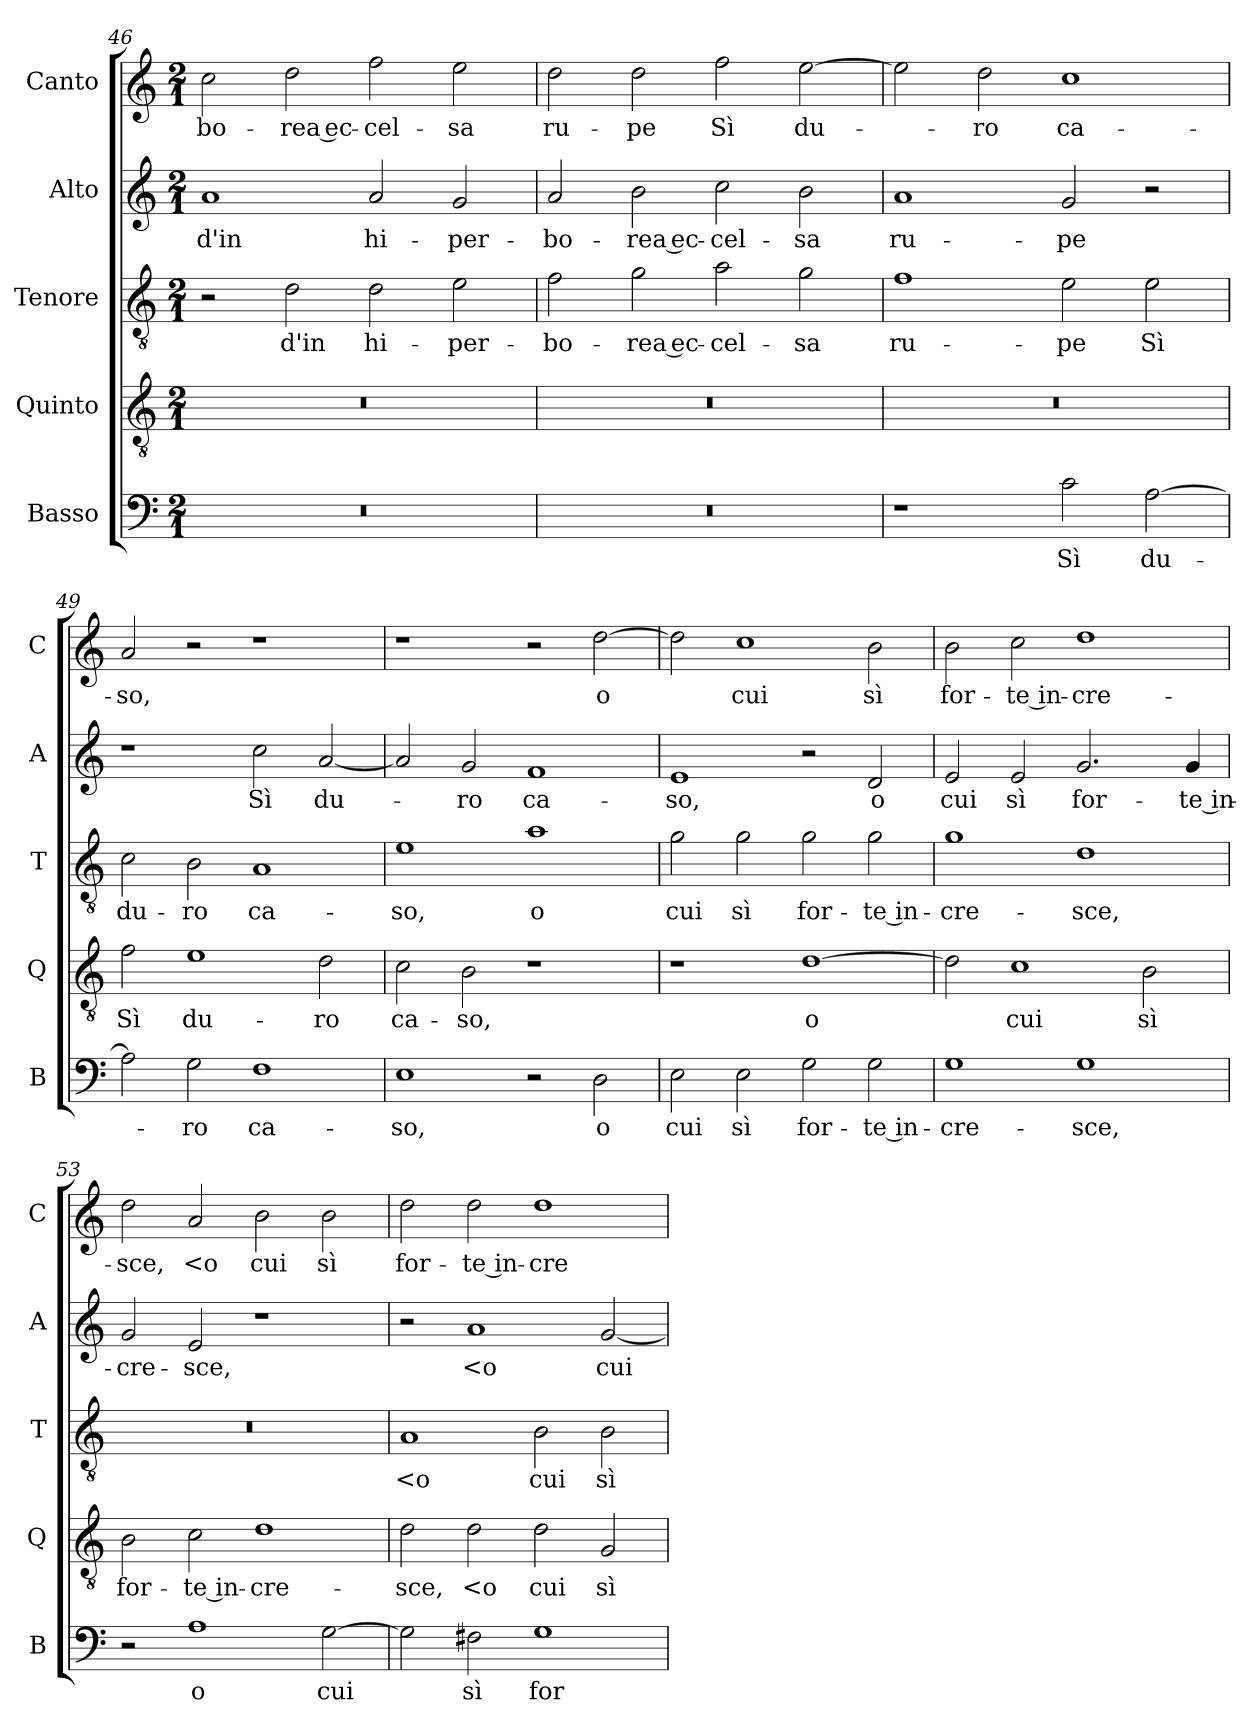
**kern	**text	**kern	**text	**kern	**text	**kern	**text	**kern	**text
*part5	*part5	*part4	*part4	*part3	*part3	*part2	*part2	*part1	*part1
*staff5	*staff5	*staff4	*staff4	*staff3	*staff3	*staff2	*staff2	*staff1	*staff1
*I"Basso	*	*I"Quinto	*	*I"Tenore	*	*I"Alto	*	*I"Canto	*
*I'B	*	*I'Q	*	*I'T	*	*I'A	*	*I'C	*
*clefF4	*	*clefGv2	*	*clefGv2	*	*clefG2	*	*clefG2	*
*k[]	*	*k[]	*	*k[]	*	*k[]	*	*k[]	*
*M2/1	*	*M2/1	*	*M2/1	*	*M2/1	*	*M2/1	*
=46	=46	=46	=46	=46	=46	=46	=46	=46	=46
0r	.	0r	.	2r	.	1a	d'in	2cc	-bo-
.	.	.	.	2d	d'in	.	.	2dd	-rea ec-
.	.	.	.	2d	hi-	2a	hi-	2ff	-cel-
.	.	.	.	2e	-per-	2g	-per-	2ee	-sa
=47	=47	=47	=47	=47	=47	=47	=47	=47	=47
0r	.	0r	.	2f	-bo-	2a	-bo-	2dd	ru-
.	.	.	.	2g	-rea ec-	2b	-rea ec-	2dd	-pe
.	.	.	.	2a	-cel-	2cc	-cel-	2ff	Sì
.	.	.	.	2g	-sa	2b	-sa	[2ee	du-
=48	=48	=48	=48	=48	=48	=48	=48	=48	=48
1r	.	0r	.	1f	ru-	1a	ru-	2ee]	.
.	.	.	.	.	.	.	.	2dd	-ro
2c	Sì	.	.	2e	-pe	2g	-pe	1cc	ca-
[2A	du-	.	.	2e	Sì	2r	.	.	.
=49	=49	=49	=49	=49	=49	=49	=49	=49	=49
2A]	.	2f	Sì	2c	du-	1r	.	2a	-so,
2G	-ro	1e	du-	2B	-ro	.	.	2r	.
1F	ca-	.	.	1A	ca-	2cc	Sì	1r	.
.	.	2d	-ro	.	.	[2a	du-	.	.
=50	=50	=50	=50	=50	=50	=50	=50	=50	=50
1E	-so,	2c	ca-	1e	-so,	2a]	.	1r	.
.	.	2B	-so,	.	.	2g	-ro	.	.
2r	.	1r	.	1a	o	1f	ca-	2r	.
2D	o	.	.	.	.	.	.	[2dd	o
=51	=51	=51	=51	=51	=51	=51	=51	=51	=51
2E	cui	1r	.	2g	cui	1e	-so,	2dd]	.
2E	sì	.	.	2g	sì	.	.	1cc	cui
2G	for-	[1d	o	2g	for-	2r	.	.	.
2G	-te in-	.	.	2g	-te in-	2d	o	2b	sì
=52	=52	=52	=52	=52	=52	=52	=52	=52	=52
1G	-cre-	2d]	.	1g	-cre-	2e	cui	2b	for-
.	.	1c	cui	.	.	2e	sì	2cc	-te in-
1G	-sce,	.	.	1d	-sce,	2.g	for-	1dd	-cre-
.	.	2B	sì	.	.	.	.	.	.
.	.	.	.	.	.	4g	-te in-	.	.
=53	=53	=53	=53	=53	=53	=53	=53	=53	=53
2r	.	2B	for-	0r	.	2g	-cre-	2dd	-sce,
1A	o	2c	-te in-	.	.	2e	-sce,	2a	<o
.	.	1d	-cre-	.	.	1r	.	2b	cui
[2G	cui	.	.	.	.	.	.	2b	sì
=54	=54	=54	=54	=54	=54	=54	=54	=54	=54
2G]	.	2d	-sce,	1A	<o	2r	.	2dd	for-
2F#X	sì	2d	<o	.	.	1a	<o	2dd	-te in-
1G	for-	2d	cui	2B	cui	.	.	1dd	-cre-
.	.	2G	sì	2B	sì	[2g	cui	.	.
=	=	=	=	=	=	=	=	=	=
*-	*-	*-	*-	*-	*-	*-	*-	*-	*-
